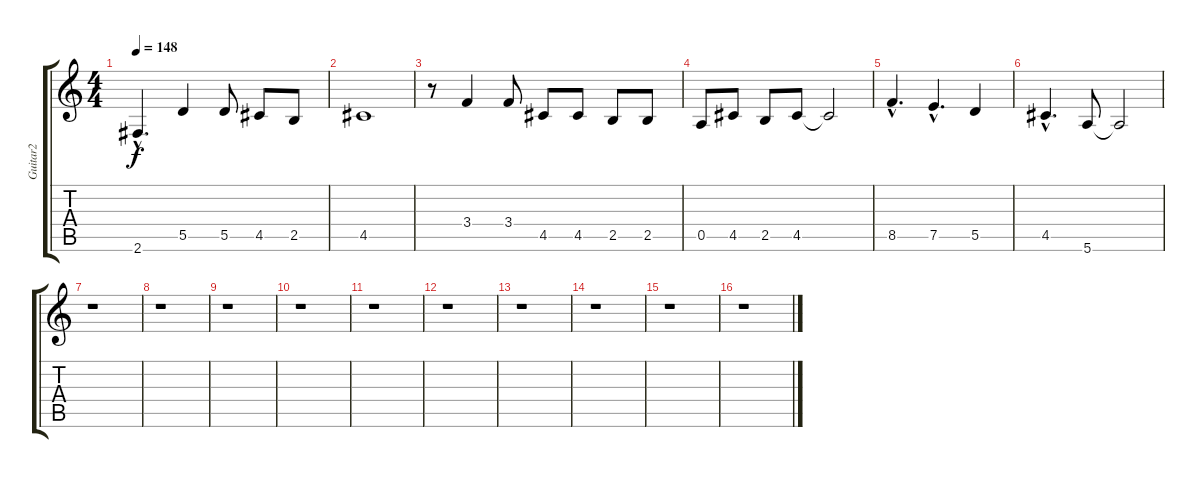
\track ("Guitar2" "Guitar2") {instrument distortionguitar}
\staff {score tabs}
\tuning (E4 B3 G3 D3 A2 E2) {hide}
\ts (4 4)
\tempo 148
\clef g2
\ks c
2.6{hac}.4{d dy f} 5.5.4 5.5.8 4.5.8 2.5.8 |
4.5.1 |
r.8 3.4.4 3.4.8 4.5.8 4.5.8 2.5.8 2.5.8 |
0.5.8 4.5.8 2.5.8 4.5.8 4.5{t}.2 |
8.5{hac}.4{d} 7.5{hac}.4{d} 5.5.4 |
4.5{hac}.4{d} 5.6.8 5.6{t}.2 |
r.1 |
r.1 |
r.1 |
r.1 |
r.1 |
r.1 |
r.1 |
r.1 |
r.1 |
r.1
